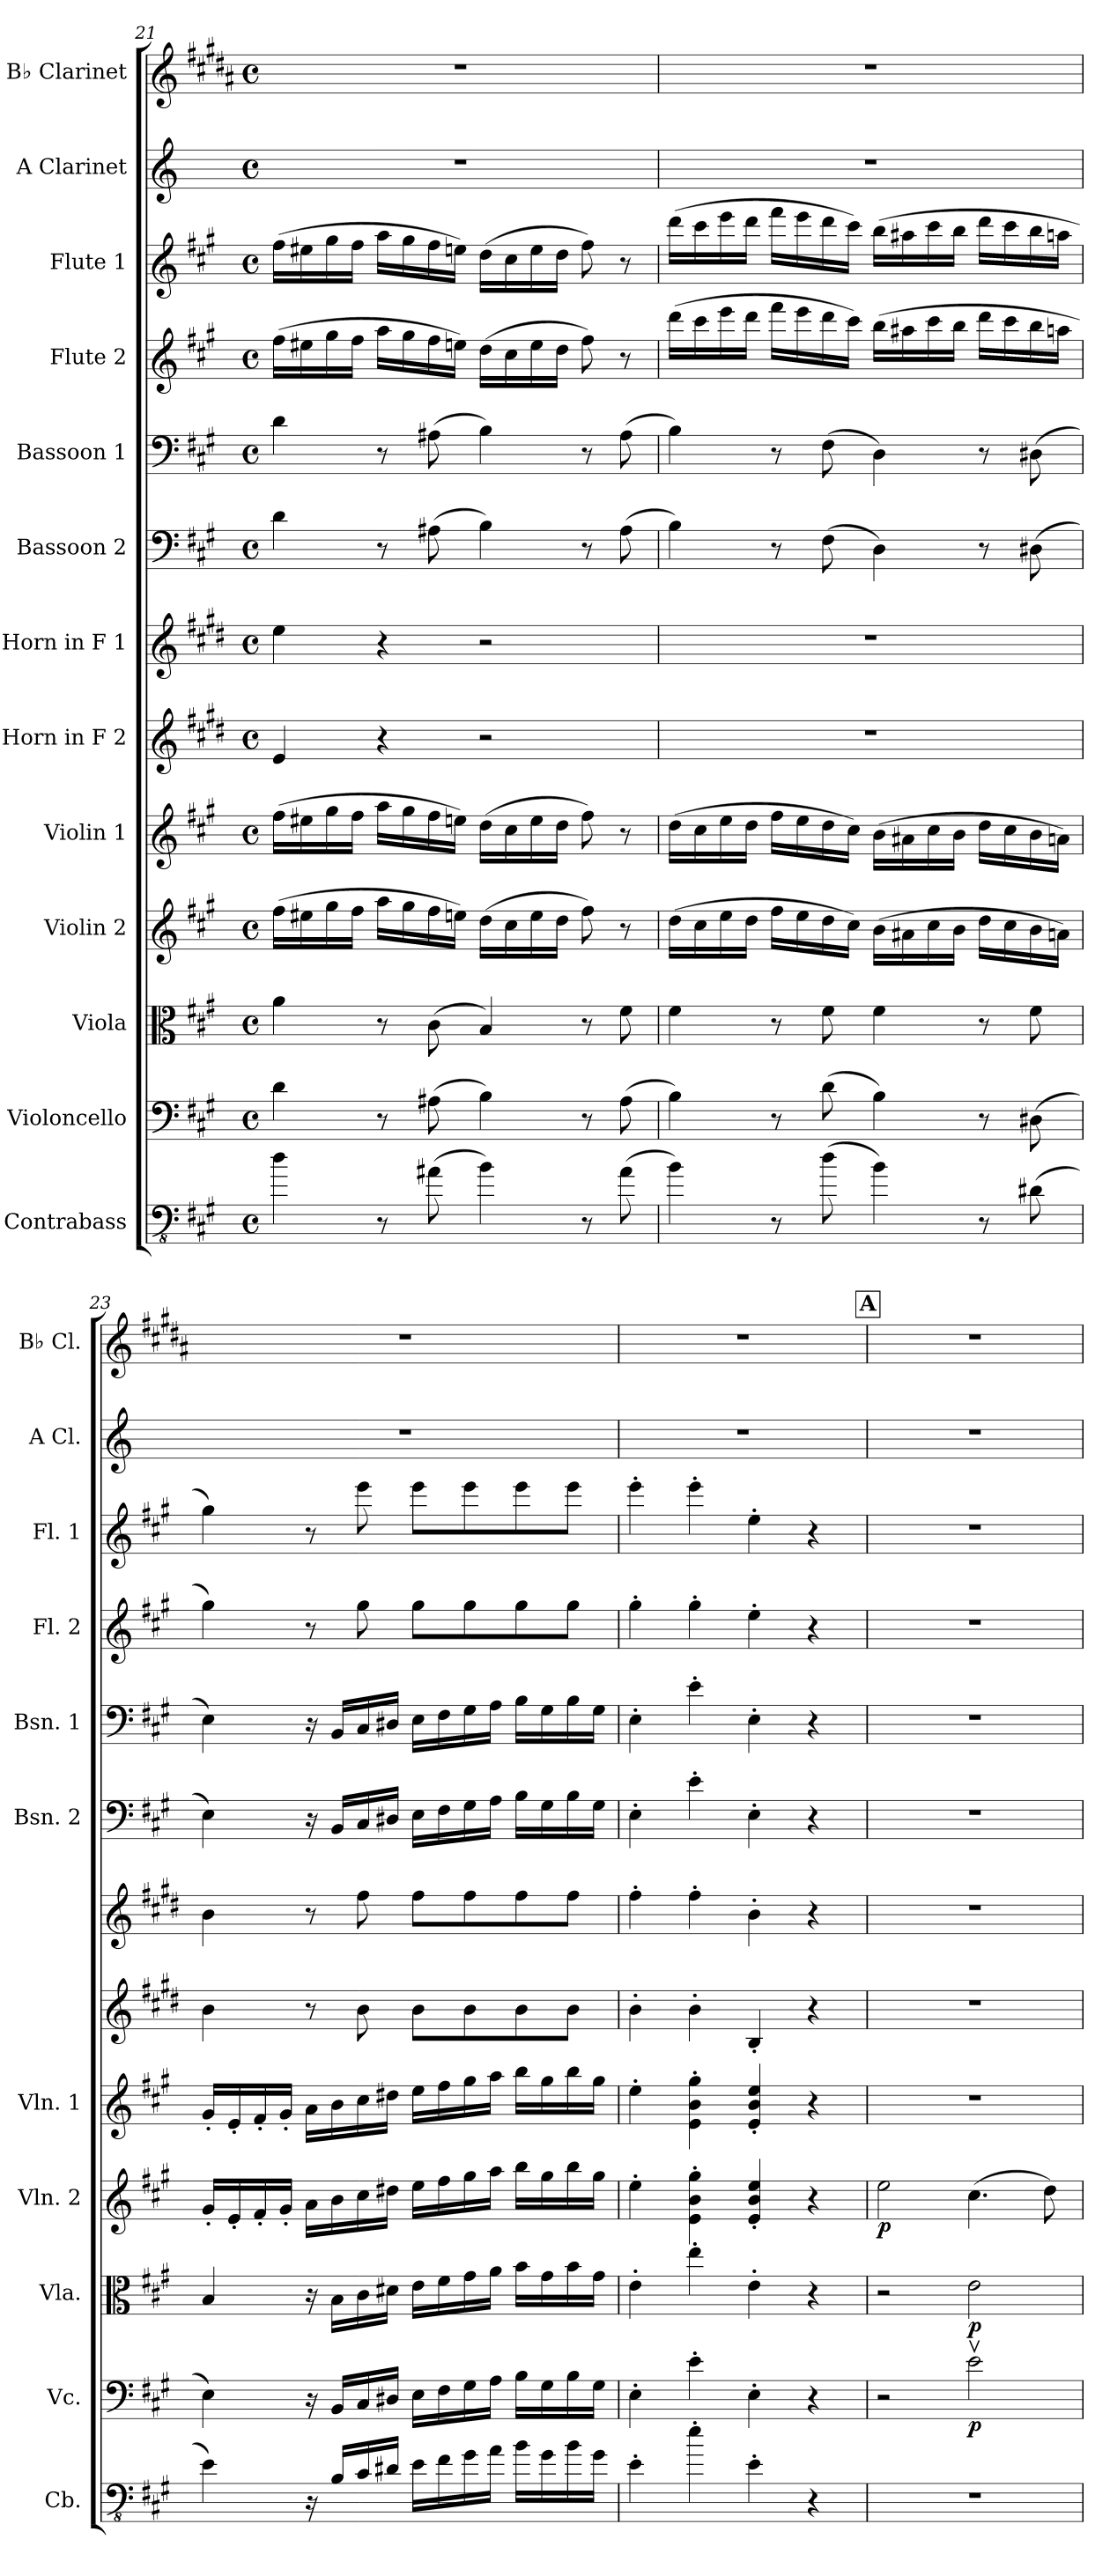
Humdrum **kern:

**kern	**kern	**dynam	**kern	**dynam	**kern	**dynam	**kern	**kern	**kern	**kern	**kern	**kern	**kern	**kern	**kern
*part13	*part12	*part12	*part11	*part11	*part10	*part10	*part9	*part8	*part7	*part6	*part5	*part4	*part3	*part2	*part1
*staff13	*staff12	*staff12	*staff11	*staff11	*staff10	*staff10	*staff9	*staff8	*staff7	*staff6	*staff5	*staff4	*staff3	*staff2	*staff1
*I"Contrabass	*I"Violoncello	*	*I"Viola	*	*I"Violin 2	*	*I"Violin 1	*I"Horn in F 2	*I"Horn in F 1	*I"Bassoon 2	*I"Bassoon 1	*I"Flute 2	*I"Flute 1	*I"A Clarinet	*I"B♭ Clarinet
*I'Cb.	*I'Vc.	*	*I'Vla.	*	*I'Vln. 2	*	*I'Vln. 1	*	*	*I'Bsn. 2	*I'Bsn. 1	*I'Fl. 2	*I'Fl. 1	*I'A Cl.	*I'B♭ Cl.
!!LO:PB:g=z
*clefFv4	*clefF4	*	*clefC3	*	*clefG2	*	*clefG2	*clefG2	*clefG2	*clefF4	*clefF4	*clefG2	*clefG2	*clefG2	*clefG2
*ITrd7c12	*	*	*	*	*	*	*	*ITrd4c7	*ITrd4c7	*	*	*	*	*ITrd2c3	*ITrd1c2
*k[f#c#g#]	*k[f#c#g#]	*	*k[f#c#g#]	*	*k[f#c#g#]	*	*k[f#c#g#]	*k[f#c#g#]	*k[f#c#g#]	*k[f#c#g#]	*k[f#c#g#]	*k[f#c#g#]	*k[f#c#g#]	*k[f#c#g#]	*k[f#c#g#]
*M4/4	*M4/4	*	*M4/4	*	*M4/4	*	*M4/4	*M4/4	*M4/4	*M4/4	*M4/4	*M4/4	*M4/4	*M4/4	*M4/4
*met(c)	*met(c)	*	*met(c)	*	*met(c)	*	*met(c)	*met(c)	*met(c)	*met(c)	*met(c)	*met(c)	*met(c)	*met(c)	*met(c)
=21	=21	=21	=21	=21	=21	=21	=21	=21	=21	=21	=21	=21	=21	=21	=21
4D\	4d\	.	4a\	.	(>16ff#\LL	.	(>16ff#\LL	4A/	4a\	4d\	4d\	(>16ff#\LL	(>16ff#\LL	1r	1r
.	.	.	.	.	16ee#X\	.	16ee#X\	.	.	.	.	16ee#X\	16ee#X\	.	.
.	.	.	.	.	16gg#\	.	16gg#\	.	.	.	.	16gg#\	16gg#\	.	.
.	.	.	.	.	16ff#\JJ	.	16ff#\JJ	.	.	.	.	16ff#\JJ	16ff#\JJ	.	.
8r	8r	.	8r	.	16aa\LL	.	16aa\LL	4r	4r	8r	8r	16aa\LL	16aa\LL	.	.
.	.	.	.	.	16gg#\	.	16gg#\	.	.	.	.	16gg#\	16gg#\	.	.
(>8AA#X\	(>8A#X\	.	(>8c#\	.	16ff#\	.	16ff#\	.	.	(>8A#X\	(>8A#X\	16ff#\	16ff#\	.	.
.	.	.	.	.	16een\JJ)	.	16een\JJ)	.	.	.	.	16een\JJ)	16een\JJ)	.	.
4BB\)	4B\)	.	4B/)	.	(>16dd\LL	.	(>16dd\LL	2r	2r	4B\)	4B\)	(>16dd\LL	(>16dd\LL	.	.
.	.	.	.	.	16cc#\	.	16cc#\	.	.	.	.	16cc#\	16cc#\	.	.
.	.	.	.	.	16ee\	.	16ee\	.	.	.	.	16ee\	16ee\	.	.
.	.	.	.	.	16dd\JJ	.	16dd\JJ	.	.	.	.	16dd\JJ	16dd\JJ	.	.
8r	8r	.	8r	.	8ff#\)	.	8ff#\)	.	.	8r	8r	8ff#\)	8ff#\)	.	.
(>8AA#\	(>8A#\	.	8f#\	.	8r	.	8r	.	.	(>8A#\	(>8A#\	8r	8r	.	.
=22	=22	=22	=22	=22	=22	=22	=22	=22	=22	=22	=22	=22	=22	=22	=22
4BB\)	4B\)	.	4f#\	.	(>16dd\LL	.	(>16dd\LL	1r	1r	4B\)	4B\)	(>16ddd\LL	(>16ddd\LL	1r	1r
.	.	.	.	.	16cc#\	.	16cc#\	.	.	.	.	16ccc#\	16ccc#\	.	.
.	.	.	.	.	16ee\	.	16ee\	.	.	.	.	16eee\	16eee\	.	.
.	.	.	.	.	16dd\JJ	.	16dd\JJ	.	.	.	.	16ddd\JJ	16ddd\JJ	.	.
8r	8r	.	8r	.	16ff#\LL	.	16ff#\LL	.	.	8r	8r	16fff#\LL	16fff#\LL	.	.
.	.	.	.	.	16ee\	.	16ee\	.	.	.	.	16eee\	16eee\	.	.
(>8D\	(>8d\	.	8f#\	.	16dd\	.	16dd\	.	.	(>8F#\	(>8F#\	16ddd\	16ddd\	.	.
.	.	.	.	.	16cc#\JJ)	.	16cc#\JJ)	.	.	.	.	16ccc#\JJ)	16ccc#\JJ)	.	.
4BB\)	4B\)	.	4f#\	.	(>16b\LL	.	(>16b\LL	.	.	4D\)	4D\)	(>16bb\LL	(>16bb\LL	.	.
.	.	.	.	.	16a#X\	.	16a#X\	.	.	.	.	16aa#X\	16aa#X\	.	.
.	.	.	.	.	16cc#\	.	16cc#\	.	.	.	.	16ccc#\	16ccc#\	.	.
.	.	.	.	.	16b\JJ	.	16b\JJ	.	.	.	.	16bb\JJ	16bb\JJ	.	.
8r	8r	.	8r	.	16dd\LL	.	16dd\LL	.	.	8r	8r	16ddd\LL	16ddd\LL	.	.
.	.	.	.	.	16cc#\	.	16cc#\	.	.	.	.	16ccc#\	16ccc#\	.	.
(>8DD#X\	(>8D#X\	.	8f#\	.	16b\	.	16b\	.	.	(>8D#X\	(>8D#X\	16bb\	16bb\	.	.
.	.	.	.	.	16an\JJ)	.	16an\JJ)	.	.	.	.	16aan\JJ	16aan\JJ	.	.
!!LO:PB:g=z
=23	=23	=23	=23	=23	=23	=23	=23	=23	=23	=23	=23	=23	=23	=23	=23
4EE\)	4E\)	.	4B/	.	16g#'/LL	.	16g#'/LL	4e\	4e\	4E\)	4E\)	4gg#\)	4gg#\)	1r	1r
.	.	.	.	.	16e'/	.	16e'/	.	.	.	.	.	.	.	.
.	.	.	.	.	16f#'/	.	16f#'/	.	.	.	.	.	.	.	.
.	.	.	.	.	16g#'/JJ	.	16g#'/JJ	.	.	.	.	.	.	.	.
16r	16r	.	16r	.	16a\LL	.	16a\LL	8r	8r	16r	16r	8r	8r	.	.
16BBB/LL	16BB/LL	.	16B\LL	.	16b\	.	16b\	.	.	16BB/LL	16BB/LL	.	.	.	.
16CC#/	16C#/	.	16c#\	.	16cc#\	.	16cc#\	8e\	8b\	16C#/	16C#/	8gg#\	8eee\	.	.
16DD#X/JJ	16D#X/JJ	.	16d#X\JJ	.	16dd#X\JJ	.	16dd#X\JJ	.	.	16D#X/JJ	16D#X/JJ	.	.	.	.
16EE\LL	16E\LL	.	16e\LL	.	16ee\LL	.	16ee\LL	8e\L	8b\L	16E\LL	16E\LL	8gg#\L	8eee\L	.	.
16FF#\	16F#\	.	16f#\	.	16ff#\	.	16ff#\	.	.	16F#\	16F#\	.	.	.	.
16GG#\	16G#\	.	16g#\	.	16gg#\	.	16gg#\	8e\	8b\	16G#\	16G#\	8gg#\	8eee\	.	.
16AA\JJ	16A\JJ	.	16a\JJ	.	16aa\JJ	.	16aa\JJ	.	.	16A\JJ	16A\JJ	.	.	.	.
16BB\LL	16B\LL	.	16b\LL	.	16bb\LL	.	16bb\LL	8e\	8b\	16B\LL	16B\LL	8gg#\	8eee\	.	.
16GG#\	16G#\	.	16g#\	.	16gg#\	.	16gg#\	.	.	16G#\	16G#\	.	.	.	.
16BB\	16B\	.	16b\	.	16bb\	.	16bb\	8e\J	8b\J	16B\	16B\	8gg#\J	8eee\J	.	.
16GG#\JJ	16G#\JJ	.	16g#\JJ	.	16gg#\JJ	.	16gg#\JJ	.	.	16G#\JJ	16G#\JJ	.	.	.	.
=24	=24	=24	=24	=24	=24	=24	=24	=24	=24	=24	=24	=24	=24	=24	=24
4EE'\	4E'\	.	4e'\	.	4ee'\	.	4ee'\	4e'\	4b'\	4E'\	4E'\	4gg#'\	4eee'\	1r	1r
4E'\	4e'\	.	4ee'\	.	4e\' 4b\' 4gg#\'	.	4e\' 4b\' 4gg#\'	4e'\	4b'\	4e'\	4e'\	4gg#'\	4eee'\	.	.
4EE'\	4E'\	.	4e'\	.	4e/' 4b/' 4ee/'	.	4e/' 4b/' 4ee/'	4E'/	4e'\	4E'\	4E'\	4ee'\	4ee'\	.	.
4r	4r	.	4r	.	4r	.	4r	4r	4r	4r	4r	4r	4r	.	.
!!LO:REH:place=s1:a:B:fs=14:t=A
=25	=25	=25	=25	=25	=25	=25	=25	=25	=25	=25	=25	=25	=25	=25	=25
!	!	!	!	!	!	!LO:DY:b	!	!	!	!	!	!	!	!	!
1r	2r	.	2r	.	2ee\	p	1r	1r	1r	1r	1r	1r	1r	1r	1r
!	!	!LO:DY:b	!	!LO:DY:b	!	!	!	!	!	!	!	!	!	!	!
.	2ev\	p	2e\	p	(>4.cc#\	.	.	.	.	.	.	.	.	.	.
.	.	.	.	.	8dd\)	.	.	.	.	.	.	.	.	.	.
=	=	=	=	=	=	=	=	=	=	=	=	=	=	=	=
*-	*-	*-	*-	*-	*-	*-	*-	*-	*-	*-	*-	*-	*-	*-	*-
